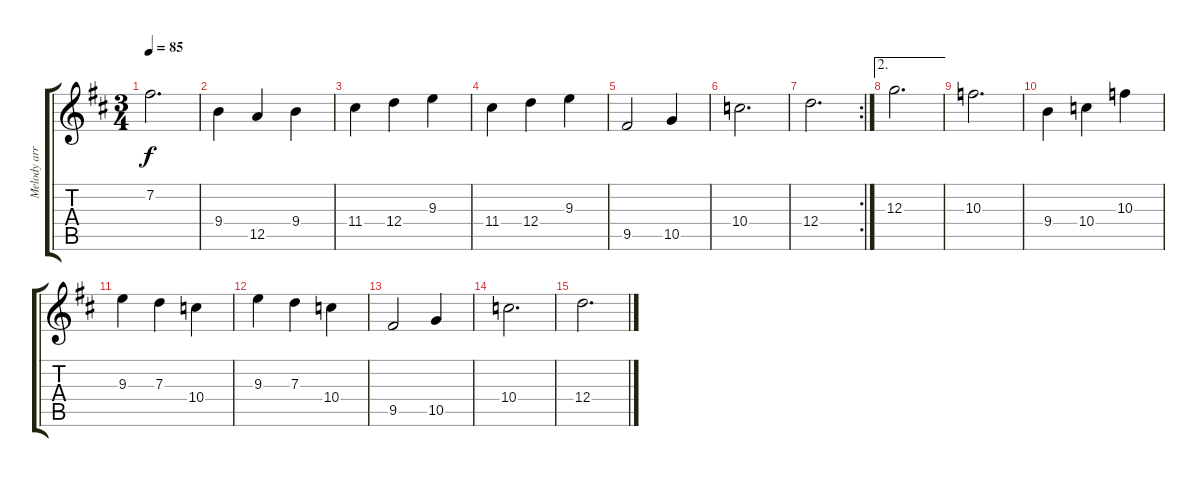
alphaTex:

\track ("Melody arr. for guitar" "Melody arr") {instrument electricguitarjazz}
\staff {score tabs}
\tuning (E4 B3 G3 D3 A2 E2) {hide}
\ts (3 4)
\tempo 85
\clef g2
\ks d
7.2.2{d dy f} |
9.4.4 12.5.4 9.4.4 |
11.4.4 12.4.4 9.3.4 |
11.4.4 12.4.4 9.3.4 |
9.5.2 10.5.4 |
10.4.2{d} |
\rc 2
12.4.2{d} |
\ae 2
12.3.2{d} |
10.3.2{d} |
9.4.4 10.4.4 10.3.4 |
9.3.4 7.3.4 10.4.4 |
9.3.4 7.3.4 10.4.4 |
9.5.2 10.5.4 |
10.4.2{d} |
12.4.2{d}
